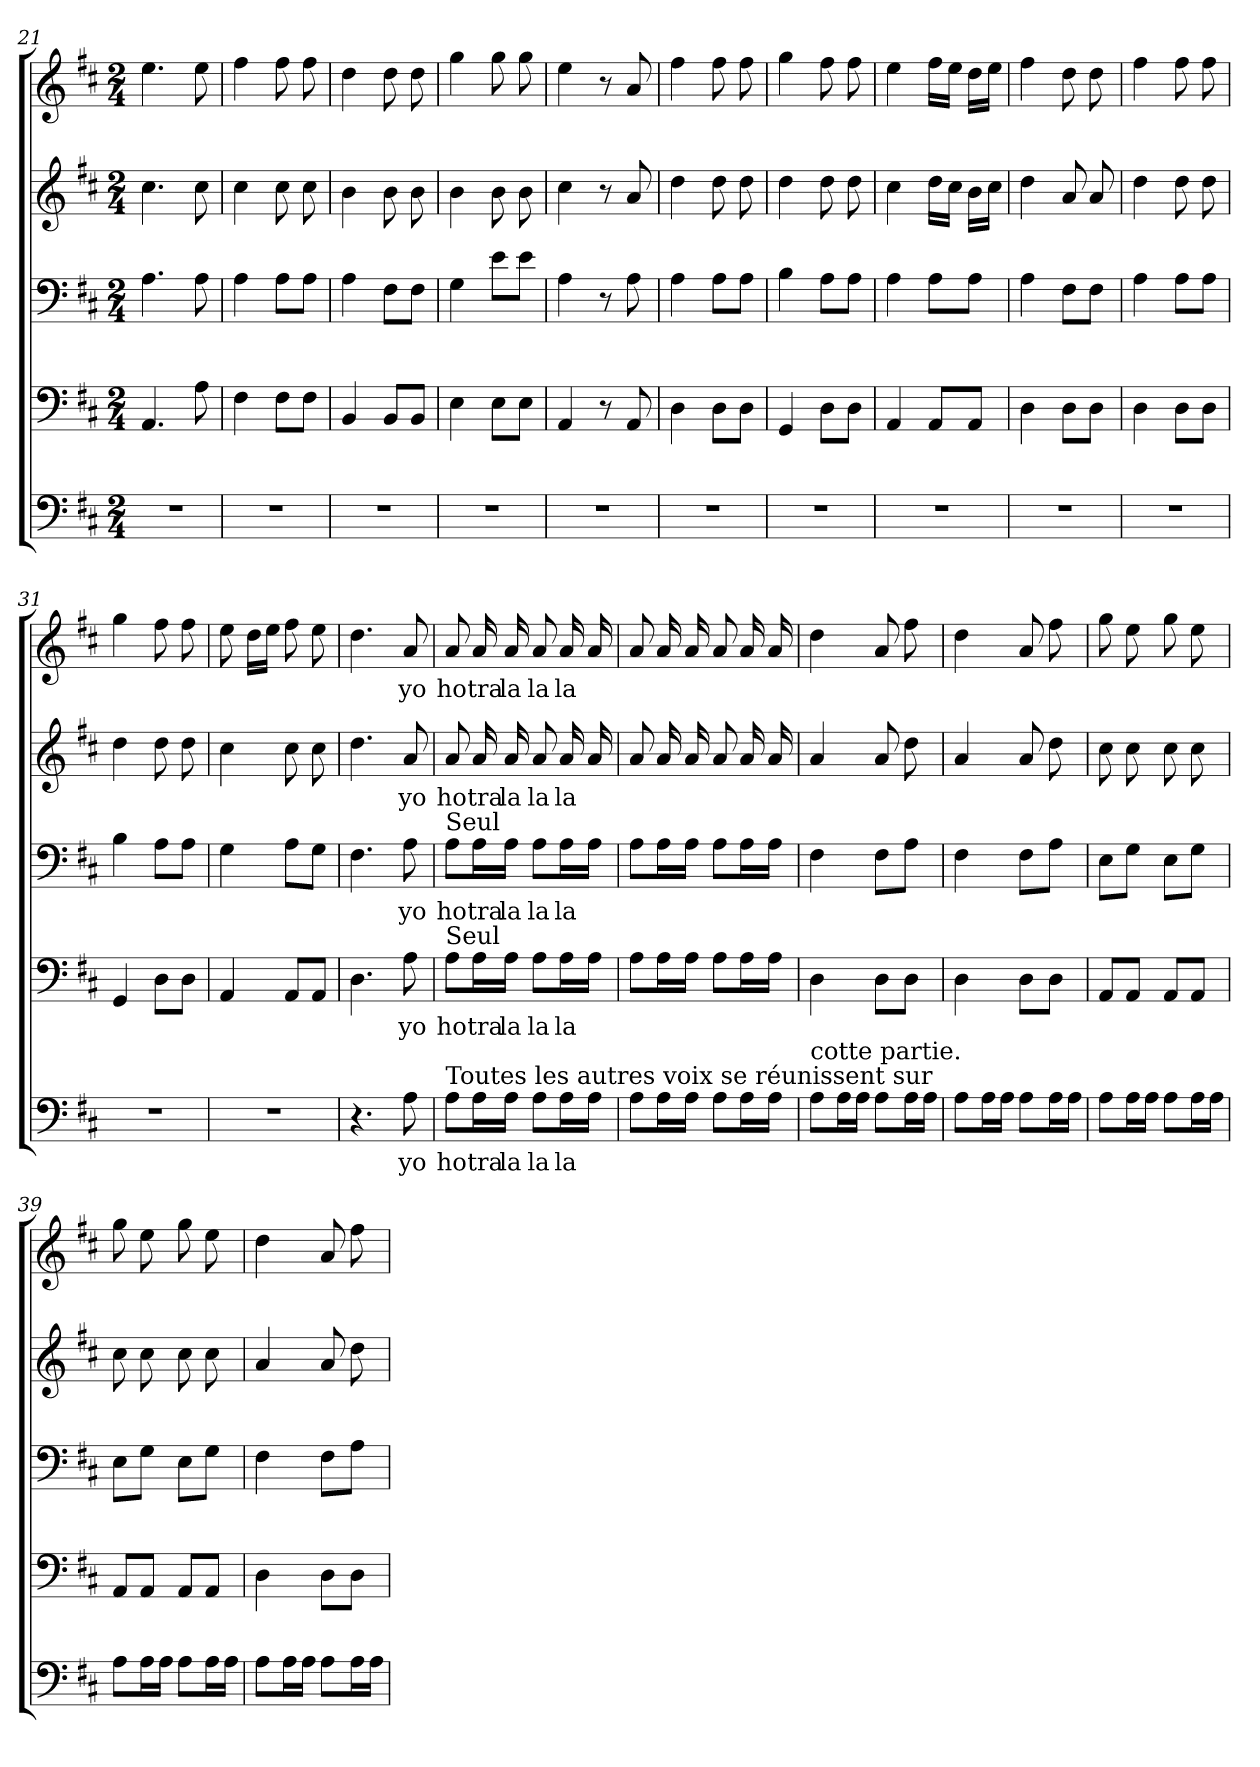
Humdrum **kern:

**kern	**text	**kern	**text	**kern	**text	**kern	**text	**kern	**text
*part4	*part4	*part3	*part3	*part2	*part2	*part1	*part1	*part1	*part1
*staff5	*staff5	*staff4	*staff4	*staff3	*staff3	*staff2	*staff2	*staff1	*staff1
*clefF4	*	*clefF4	*	*clefF4	*	*clefG2	*	*clefG2	*
*k[f#c#]	*	*k[f#c#]	*	*k[f#c#]	*	*k[f#c#]	*	*k[f#c#]	*
*M2/4	*	*M2/4	*	*M2/4	*	*M2/4	*	*M2/4	*
=21	=21	=21	=21	=21	=21	=21	=21	=21	=21
2r	.	4.AA	.	4.A	.	4.cc#	.	4.ee	.
.	.	8A	.	8A	.	8cc#	.	8ee	.
=22	=22	=22	=22	=22	=22	=22	=22	=22	=22
2r	.	4F#	.	4A	.	4cc#	.	4ff#	.
.	.	8F#\L	.	8A\L	.	8cc#	.	8ff#	.
.	.	8F#\J	.	8A\J	.	8cc#	.	8ff#	.
=23	=23	=23	=23	=23	=23	=23	=23	=23	=23
2r	.	4BB	.	4A	.	4b	.	4dd	.
.	.	8BB/L	.	8F#\L	.	8b	.	8dd	.
.	.	8BB/J	.	8F#\J	.	8b	.	8dd	.
=24	=24	=24	=24	=24	=24	=24	=24	=24	=24
2r	.	4E	.	4G	.	4b	.	4gg	.
.	.	8E\L	.	8e\L	.	8b	.	8gg	.
.	.	8E\J	.	8e\J	.	8b	.	8gg	.
!!LO:LB:g=z
=25	=25	=25	=25	=25	=25	=25	=25	=25	=25
2r	.	4AA	.	4A	.	4cc#	.	4ee	.
.	.	8r	.	8r	.	8r	.	8r	.
.	.	8AA	.	8A	.	8a	.	8a	.
=26	=26	=26	=26	=26	=26	=26	=26	=26	=26
2r	.	4D	.	4A	.	4dd	.	4ff#	.
.	.	8D\L	.	8A\L	.	8dd	.	8ff#	.
.	.	8D\J	.	8A\J	.	8dd	.	8ff#	.
=27	=27	=27	=27	=27	=27	=27	=27	=27	=27
2r	.	4GG	.	4B	.	4dd	.	4gg	.
.	.	8D\L	.	8A\L	.	8dd	.	8ff#	.
.	.	8D\J	.	8A\J	.	8dd	.	8ff#	.
=28	=28	=28	=28	=28	=28	=28	=28	=28	=28
2r	.	4AA	.	4A	.	4cc#	.	4ee	.
.	.	8AA/L	.	8A\L	.	16ddLL	.	16ff#LL	.
.	.	.	.	.	.	16cc#JJ	.	16eeJJ	.
.	.	8AA/J	.	8A\J	.	16bLL	.	16ddLL	.
.	.	.	.	.	.	16cc#JJ	.	16eeJJ	.
=29	=29	=29	=29	=29	=29	=29	=29	=29	=29
2r	.	4D	.	4A	.	4dd	.	4ff#	.
.	.	8D\L	.	8F#\L	.	8a	.	8dd	.
.	.	8D\J	.	8F#\J	.	8a	.	8dd	.
=30	=30	=30	=30	=30	=30	=30	=30	=30	=30
2r	.	4D	.	4A	.	4dd	.	4ff#	.
.	.	8D\L	.	8A\L	.	8dd	.	8ff#	.
.	.	8D\J	.	8A\J	.	8dd	.	8ff#	.
=31	=31	=31	=31	=31	=31	=31	=31	=31	=31
2r	.	4GG	.	4B	.	4dd	.	(4gg	.
.	.	8D\L	.	8A\L	.	8dd	.	8ff#	.
.	.	8D\J	.	8A\J	.	8dd	.	8ff#	.
=32	=32	=32	=32	=32	=32	=32	=32	=32	=32
2r	.	4AA	.	4G	.	4cc#	.	(8ee	.
.	.	.	.	.	.	.	.	16ddLL	.
.	.	.	.	.	.	.	.	16eeJJ	.
.	.	8AA/L	.	8A\L	.	8cc#	.	8ff#	.
.	.	8AA/J	.	8G\J	.	8cc#	.	8ee	.
!!LO:PB:g=z
=33	=33	=33	=33	=33	=33	=33	=33	=33	=33
4.r	.	4.D	.	4.F#	.	4.dd	.	4.dd	.
8A	yo	8A	yo	8A	yo	8a	yo	8a	yo
=34	=34	=34	=34	=34	=34	=34	=34	=34	=34
!	!	!	!	!LO:TX:t=Seul	!	!	!	!	!
!	!	!LO:TX:t=Seul	!	!	!	!	!	!	!
!LO:TX:t=Toutes les autres voix se réunissent sur	!	!	!	!	!	!	!	!	!
8A\L	ho	8A\L	ho	8A\L	ho	8a	ho	8a	ho
16A\L	tra	16A\L	tra	16A\L	tra	16a	tra	16a	tra
16A\JJ	la	16A\JJ	la	16A\JJ	la	16a	la	16a	la
8A\L	la	8A\L	la	8A\L	la	8a	la	8a	la
16A\L	la	16A\L	la	16A\L	la	16a	la	16a	la
16A\JJ	.	16A\JJ	.	16A\JJ	.	16a	.	16a	.
=35	=35	=35	=35	=35	=35	=35	=35	=35	=35
8A\L	.	8A\L	.	8A\L	.	8a	.	8a	.
16A\L	.	16A\L	.	16A\L	.	16a	.	16a	.
16A\JJ	.	16A\JJ	.	16A\JJ	.	16a	.	16a	.
8A\L	.	8A\L	.	8A\L	.	8a	.	8a	.
16A\L	.	16A\L	.	16A\L	.	16a	.	16a	.
16A\JJ	.	16A\JJ	.	16A\JJ	.	16a	.	16a	.
=36	=36	=36	=36	=36	=36	=36	=36	=36	=36
!LO:TX:t=cotte partie.	!	!	!	!	!	!	!	!	!
8A\L	.	4D	.	4F#	.	4a	.	4dd	.
16A\L	.	.	.	.	.	.	.	.	.
16A\JJ	.	.	.	.	.	.	.	.	.
8A\L	.	8D\L	.	8F#\L	.	8a	.	8a	.
16A\L	.	8D\J	.	8A\J	.	8dd	.	8ff#	.
16A\JJ	.	.	.	.	.	.	.	.	.
=37	=37	=37	=37	=37	=37	=37	=37	=37	=37
8A\L	.	4D	.	4F#	.	4a	.	4dd	.
16A\L	.	.	.	.	.	.	.	.	.
16A\JJ	.	.	.	.	.	.	.	.	.
8A\L	.	8D\L	.	8F#\L	.	8a	.	8a	.
16A\L	.	8D\J	.	8A\J	.	8dd	.	8ff#	.
16A\JJ	.	.	.	.	.	.	.	.	.
=38	=38	=38	=38	=38	=38	=38	=38	=38	=38
8A\L	.	8AA/L	.	8E\L	.	8cc#	.	(8gg	.
16A\L	.	8AA/J	.	8G\J	.	8cc#	.	8ee	.
16A\JJ	.	.	.	.	.	.	.	.	.
8A\L	.	8AA/L	.	8E\L	.	8cc#	.	(8gg	.
16A\L	.	8AA/J	.	8G\J	.	8cc#	.	8ee	.
16A\JJ	.	.	.	.	.	.	.	.	.
!!LO:LB:g=z
=39	=39	=39	=39	=39	=39	=39	=39	=39	=39
8A\L	.	8AA/L	.	8E\L	.	8cc#	.	(8gg	.
16A\L	.	8AA/J	.	8G\J	.	8cc#	.	8ee	.
16A\JJ	.	.	.	.	.	.	.	.	.
8A\L	.	8AA/L	.	8E\L	.	8cc#	.	(8gg	.
16A\L	.	8AA/J	.	8G\J	.	8cc#	.	8ee	.
16A\JJ	.	.	.	.	.	.	.	.	.
=40	=40	=40	=40	=40	=40	=40	=40	=40	=40
8A\L	.	4D	.	4F#	.	4a	.	4dd	.
16A\L	.	.	.	.	.	.	.	.	.
16A\JJ	.	.	.	.	.	.	.	.	.
8A\L	.	8D\L	.	8F#\L	.	8a	.	8a	.
16A\L	.	8D\J	.	8A\J	.	8dd	.	8ff#	.
16A\JJ	.	.	.	.	.	.	.	.	.
=	=	=	=	=	=	=	=	=	=
*-	*-	*-	*-	*-	*-	*-	*-	*-	*-
